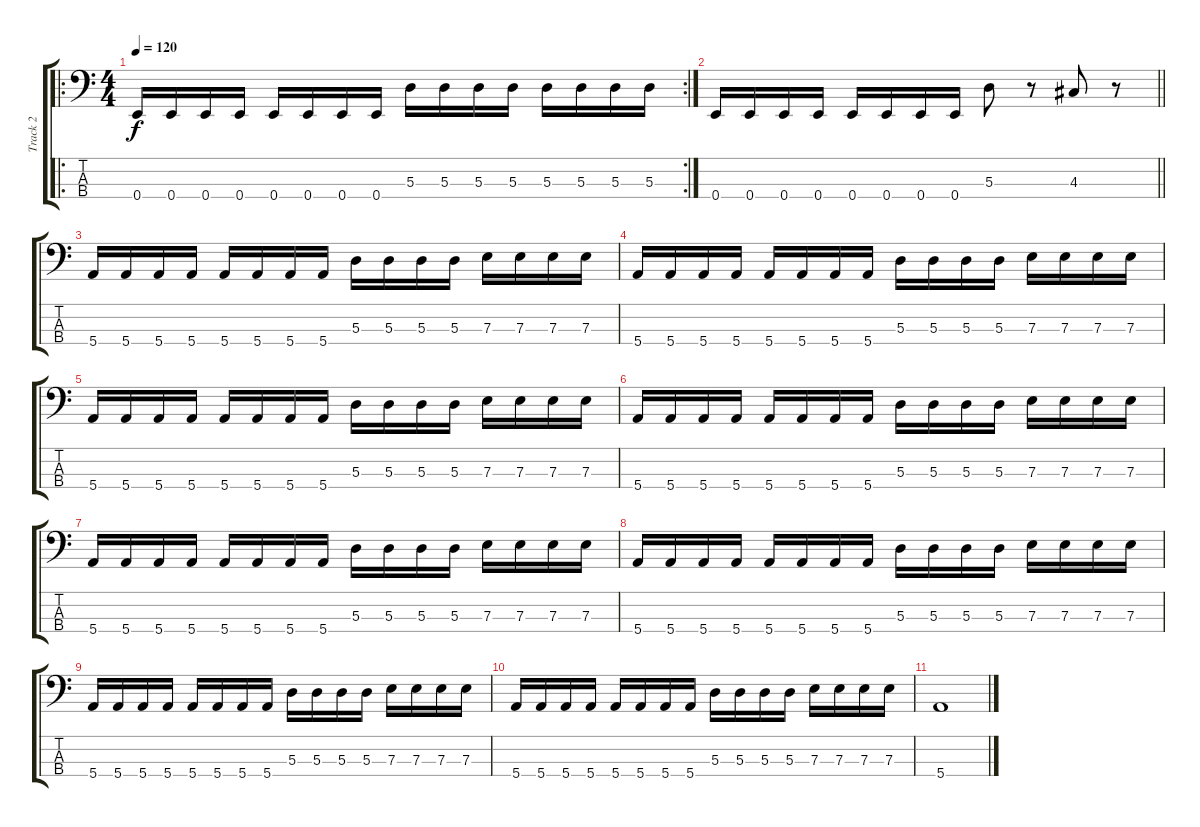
\track ("Track 2" "Track 2") {instrument electricbasspick}
\staff {score tabs}
\tuning (G2 D2 A1 E1) {hide}
\ro
\rc 2
\ts (4 4)
\tempo 120
\clef f4
\ks c
0.4.16{dy f} 0.4.16 0.4.16 0.4.16 0.4.16 0.4.16 0.4.16 0.4.16 5.3.16 5.3.16 5.3.16 5.3.16 5.3.16 5.3.16 5.3.16 5.3.16 |
\barLineRight lightlight
0.4.16 0.4.16 0.4.16 0.4.16 0.4.16 0.4.16 0.4.16 0.4.16 5.3.8 r.8 4.3.8 r.8 |
\section ("" "")
5.4.16 5.4.16 5.4.16 5.4.16 5.4.16 5.4.16 5.4.16 5.4.16 5.3.16 5.3.16 5.3.16 5.3.16 7.3.16 7.3.16 7.3.16 7.3.16 |
5.4.16 5.4.16 5.4.16 5.4.16 5.4.16 5.4.16 5.4.16 5.4.16 5.3.16 5.3.16 5.3.16 5.3.16 7.3.16 7.3.16 7.3.16 7.3.16 |
5.4.16 5.4.16 5.4.16 5.4.16 5.4.16 5.4.16 5.4.16 5.4.16 5.3.16 5.3.16 5.3.16 5.3.16 7.3.16 7.3.16 7.3.16 7.3.16 |
5.4.16 5.4.16 5.4.16 5.4.16 5.4.16 5.4.16 5.4.16 5.4.16 5.3.16 5.3.16 5.3.16 5.3.16 7.3.16 7.3.16 7.3.16 7.3.16 |
5.4.16 5.4.16 5.4.16 5.4.16 5.4.16 5.4.16 5.4.16 5.4.16 5.3.16 5.3.16 5.3.16 5.3.16 7.3.16 7.3.16 7.3.16 7.3.16 |
5.4.16 5.4.16 5.4.16 5.4.16 5.4.16 5.4.16 5.4.16 5.4.16 5.3.16 5.3.16 5.3.16 5.3.16 7.3.16 7.3.16 7.3.16 7.3.16 |
5.4.16 5.4.16 5.4.16 5.4.16 5.4.16 5.4.16 5.4.16 5.4.16 5.3.16 5.3.16 5.3.16 5.3.16 7.3.16 7.3.16 7.3.16 7.3.16 |
5.4.16 5.4.16 5.4.16 5.4.16 5.4.16 5.4.16 5.4.16 5.4.16 5.3.16 5.3.16 5.3.16 5.3.16 7.3.16 7.3.16 7.3.16 7.3.16 |
5.4.1
